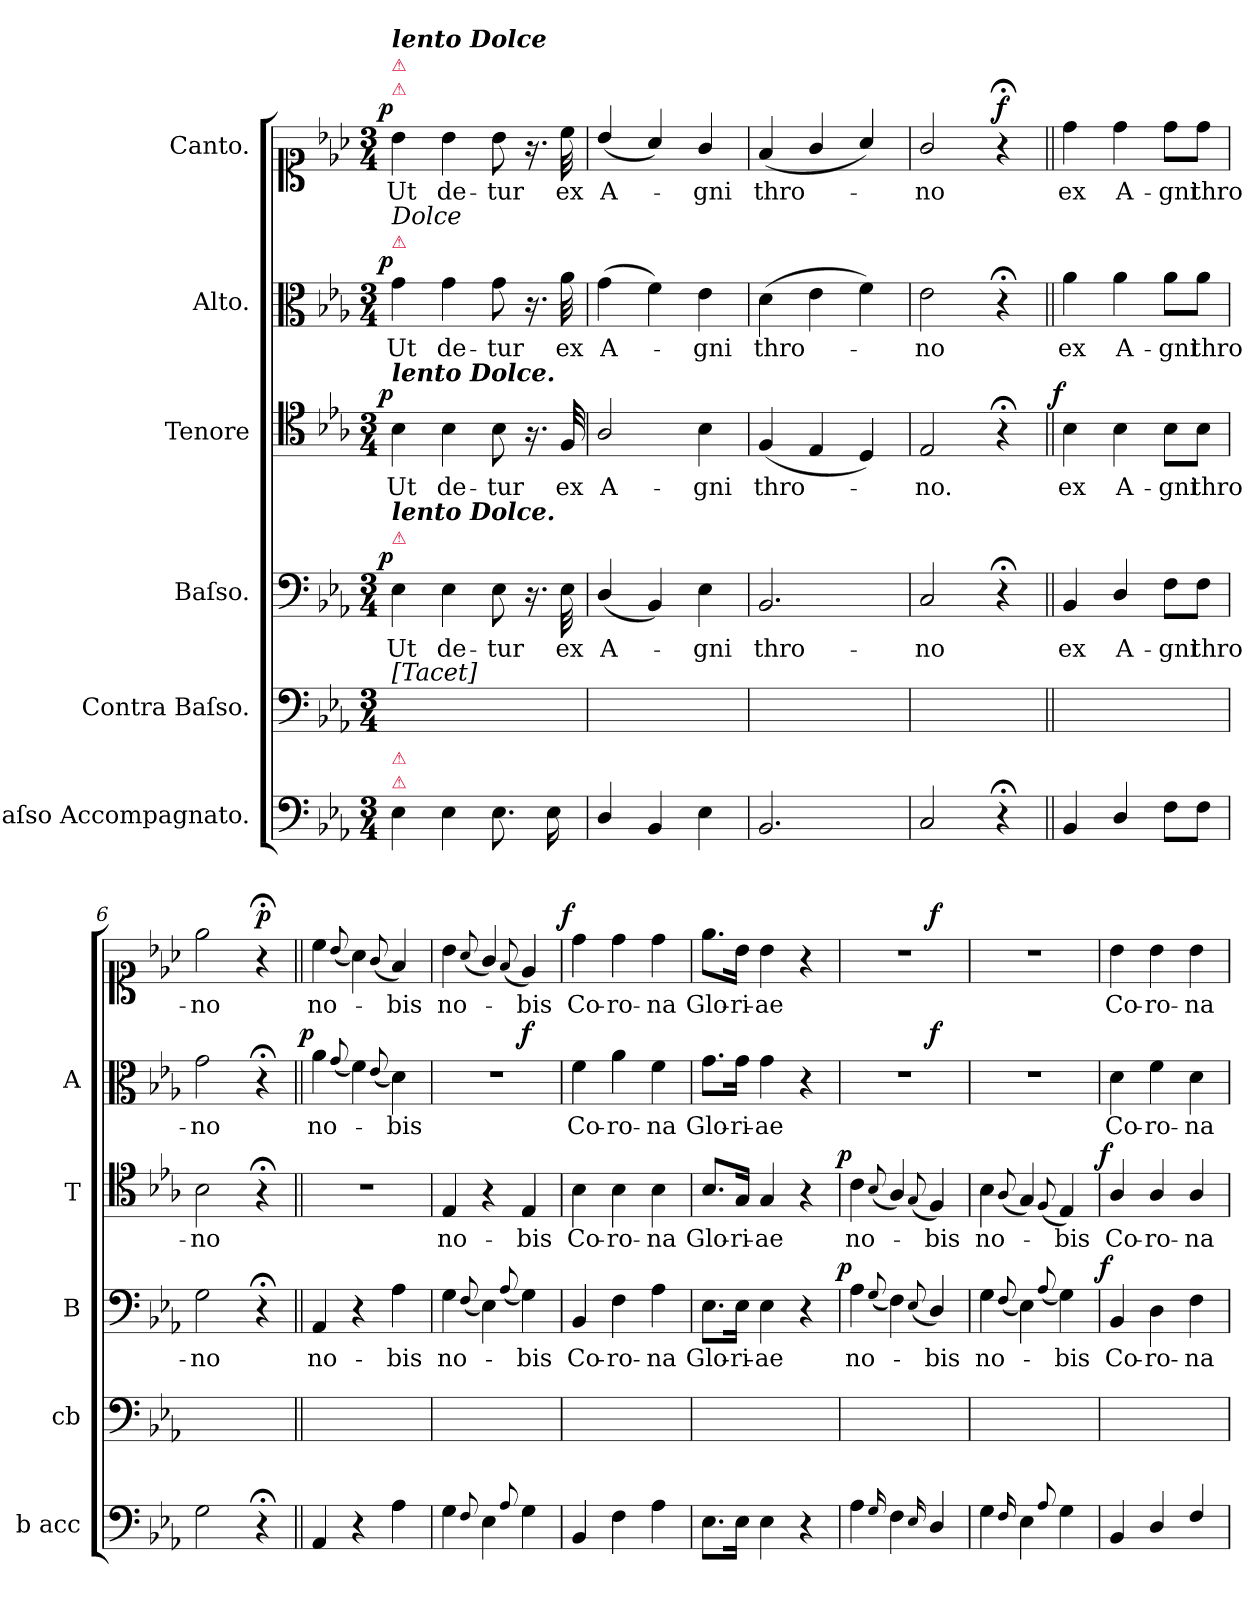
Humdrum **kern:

**kern	**kern	**kern	**text	**dynam	**kern	**text	**dynam	**kern	**text	**dynam	**kern	**text	**dynam
*part6	*part5	*part4	*part4	*part4	*part3	*part3	*part3	*part2	*part2	*part2	*part1	*part1	*part1
*staff6	*staff5	*staff4	*staff4	*staff4	*staff3	*staff3	*staff3	*staff2	*staff2	*staff2	*staff1	*staff1	*staff1
*I"Baſso Accompagnato.	*I"Contra Baſso.	*I"Baſso.	*	*	*I"Tenore	*	*	*I"Alto.	*	*	*I"Canto.	*	*
*I'b acc	*I'cb	*I'B	*	*	*I'T	*	*	*I'A	*	*	*	*	*
*clefF4	*clefF4	*clefF4	*	*	*clefC4	*	*	*clefC3	*	*	*clefC1	*	*
*k[b-e-a-]	*k[b-e-a-]	*k[b-e-a-]	*	*	*k[b-e-a-]	*	*	*k[b-e-a-]	*	*	*k[b-e-a-]	*	*
*M3/4	*M3/4	*M3/4	*	*	*M3/4	*	*	*M3/4	*	*	*M3/4	*	*
=1	=1	=1	=1	=1	=1	=1	=1	=1	=1	=1	=1	=1	=1
!	!	!	!	!	!	!	!	!	!	!	!LO:TX:a:color=crimson:t=⚠	!	!
!	!	!	!	!	!	!	!	!	!	!	!LO:TX:a:color=crimson:t=⚠	!	!
!	!	!	!	!	!	!	!	!	!	!	!LO:TX:a:Bi:t=lento Dolce	!	!
!	!	!	!	!	!	!	!	!LO:TX:a:color=crimson:t=⚠	!	!	!	!	!
!	!	!	!	!	!	!	!	!LO:TX:a:i:t=Dolce	!	!	!	!	!
!	!	!	!	!	!LO:TX:a:Bi:t=lento Dolce.	!	!	!	!	!	!	!	!
!	!	!LO:TX:a:color=crimson:t=⚠	!	!	!	!	!	!	!	!	!	!	!
!	!	!LO:TX:a:Bi:t=lento Dolce.	!	!	!	!	!	!	!	!	!	!	!
!	!LO:TX:a:t=[Tacet]	!	!	!	!	!	!	!	!	!	!	!	!
!LO:TX:a:color=crimson:t=⚠	!	!	!	!	!	!	!	!	!	!	!	!	!
!LO:TX:a:color=crimson:t=⚠	!	!	!	!	!	!	!	!	!	!	!	!	!
!	!	!	!	!LO:DY:b:rj	!	!	!LO:DY:b:rj	!	!	!LO:DY:b:rj	!	!	!LO:DY:b:rj
4E-\	2.ryy	4E-\	Ut	p	4B-\	Ut	p	4g\	Ut	p	4b-\	Ut	p
4E-\	.	4E-\	de-	.	4B-\	de-	.	4g\	de-	.	4b-\	de-	.
8.E-\	.	8E-\	-tur	.	8B-\	-tur	.	8g\	-tur	.	8b-\	-tur	.
!	!	!	!	!	!	!	!	!	!	!	!	!	!LO:DY:b:rj
.	.	16.r	.	.	16.r	.	.	16.r	.	.	16.r	.	fo.
16E-\	.	.	.	.	.	.	.	.	.	.	.	.	.
.	.	32E-\	ex	.	32F/	ex	.	32a-\	ex	.	32cc\	ex	.
=2	=2	=2	=2	=2	=2	=2	=2	=2	=2	=2	=2	=2	=2
4D/	2.ryy	(4D/	A-	.	2A-/	A-	.	(4g\	A-	.	(4b-/	A-	.
4BB-/	.	4BB-/)	.	.	.	.	.	4f\)	.	.	4a-/)	.	.
4E-\	.	4E-\	-gni	.	4B-\	-gni	.	4e-\	-gni	.	4g/	-gni	.
=3	=3	=3	=3	=3	=3	=3	=3	=3	=3	=3	=3	=3	=3
2.BB-/	2.ryy	2.BB-/	thro-	.	(4F/	thro-	.	(4d\	thro-	.	(4f/	thro-	.
.	.	.	.	.	4E-/	.	.	4e-\	.	.	4g/	.	.
.	.	.	.	.	4D/)	.	.	4f\)	.	.	4a-/)	.	.
=4	=4	=4	=4	=4	=4	=4	=4	=4	=4	=4	=4	=4	=4
2C/	2.ryy	2C/	-no	.	2E-/	-no.	.	2e-\	-no	.	2g/	-no	.
!	!	!	!	!	!	!	!	!	!	!	!	!	!LO:DY:b
4r;<	.	4r;<	.	.	4r;<	.	.	4r;<	.	.	4r;<	.	f
=5||	=5||	=5||	=5||	=5||	=5||	=5||	=5||	=5||	=5||	=5||	=5||	=5||	=5||
!	!	!	!	!	!	!	!LO:DY:b:rj	!	!	!	!	!	!
4BB-/	2.ryy	4BB-/	ex	.	4B-\	ex	f	4a-\	ex	.	4dd\	ex	.
4D/	.	4D/	A-	.	4B-\	A-	.	4a-\	A-	.	4dd\	A-	.
8F\L	.	8F\L	-gni	.	8B-\L	-gni	.	8a-\L	-gni	.	8dd\L	-gni	.
8F\J	.	8F\J	thro-	.	8B-\J	thro-	.	8a-\J	thro-	.	8dd\J	thro-	.
=6	=6	=6	=6	=6	=6	=6	=6	=6	=6	=6	=6	=6	=6
2G\	2.ryy	2G\	-no	.	2B-\	-no	.	2g\	-no	.	2ee-\	-no	.
!	!	!	!	!	!	!	!	!	!	!	!	!	!LO:DY:b
4r;<	.	4r;<	.	.	4r;<	.	.	4r;<	.	.	4r;<	.	p
=7||	=7||	=7||	=7||	=7||	=7||	=7||	=7||	=7||	=7||	=7||	=7||	=7||	=7||
!	!	!	!	!	!	!	!	!	!	!LO:DY:b:rj	!	!	!
4AA-/	2.ryy	4AA-/	no-	.	2.r	.	.	4a-\	no-	p	4cc\	no-	.
.	.	.	.	.	.	.	.	(8qqg/	.	.	(8qqb-/	.	.
4r	.	4r	.	.	.	.	.	4f\)	.	.	4a-\)	.	.
.	.	.	.	.	.	.	.	(8qqe-/	.	.	(8qqg/	.	.
4A-\	.	4A-\	-bis	.	.	.	.	4d\)	bis	.	4f/)	bis	.
=8	=8	=8	=8	=8	=8	=8	=8	=8	=8	=8	=8	=8	=8
*	*	*	*	*	*	*	*	*^	*	*	*	*	*
4G\	2.ryy	4G\	no-	.	4E-/	no-	.	2.r	2ryy	.	.	4b-\	no-	.
8qqF/	.	(8qqF/	.	.	.	.	.	.	.	.	.	(8qqa-/	.	.
4E-\	.	4E-\)	.	.	4r	.	.	.	.	.	.	4g/)	.	.
8qqA-/	.	(8qqA-/	.	.	.	.	.	.	.	.	.	(8qqf/	.	.
!	!	!	!	!	!	!	!	!	!	!	!LO:DY:b	!	!	!
4G\	.	4G\)	-bis	.	4E-/	-bis	.	.	4ryy	.	f	4e-/)	bis	.
=9	=9	=9	=9	=9	=9	=9	=9	=9	=9	=9	=9	=9	=9	=9
!	!	!	!	!	!	!	!	!	!	!	!	!	!	!LO:DY:b:rj
*	*	*	*	*	*	*	*	*v	*v	*	*	*	*	*
4BB-/	2.ryy	4BB-/	Co-	.	4B-\	Co-	.	4f\	Co-	.	4dd\	Co-	f
4F\	.	4F\	-ro-	.	4B-\	-ro-	.	4a-\	-ro-	.	4dd\	-ro-	.
4A-\	.	4A-\	-na	.	4B-\	-na	.	4f\	-na	.	4dd\	-na	.
=10	=10	=10	=10	=10	=10	=10	=10	=10	=10	=10	=10	=10	=10
8.E-\L	2.ryy	8.E-\L	Glo-	.	8.B-/L	Glo-	.	8.g\L	Glo-	.	8.ee-\L	Glo-	.
16E-\Jk	.	16E-\Jk	-ri-	.	16G/Jk	-ri-	.	16g\Jk	-ri-	.	16b-\Jk	-ri-	.
4E-\	.	4E-\	-ae	.	4G/	-ae	.	4g\	-ae	.	4b-\	-ae	.
4r	.	4r	.	.	4r	.	.	4r	.	.	4r	.	.
=11	=11	=11	=11	=11	=11	=11	=11	=11	=11	=11	=11	=11	=11
!	!	!	!	!LO:DY:b:rj	!	!	!LO:DY:b:rj	!	!	!	!	!	!
*	*	*	*	*	*	*	*	*^	*	*	*^	*	*
4A-\	2.ryy	4A-\	no-	p	4c\	no-	p	2.r	2ryy	.	.	2.r	2ryy	.	.
16qqG/	.	(8qqG/	.	.	(8qqB-/	.	.	.	.	.	.	.	.	.	.
4F\	.	4F\)	.	.	4A-/)	.	.	.	.	.	.	.	.	.	.
16qqE-/	.	(8qqE-/	.	.	(8qqG/	.	.	.	.	.	.	.	.	.	.
!	!	!	!	!	!	!	!	!	!	!	!LO:DY:b	!	!	!	!LO:DY:b
4D/	.	4D/)	bis	.	4F/)	bis	.	.	4ryy	.	f	.	4ryy	.	f
=12	=12	=12	=12	=12	=12	=12	=12	=12	=12	=12	=12	=12	=12	=12	=12
!	!	!	!LO:LY:i	!	!	!	!	!	!	!	!	!	!	!	!
*	*	*	*	*	*	*	*	*v	*v	*	*	*	*	*	*
*	*	*	*	*	*	*	*	*	*	*	*v	*v	*	*
4G\	2.ryy	4G\	no-	.	4B-\	no-	.	2.r	.	.	2.r	.	.
16qqF/	.	(8qqF/	.	.	(8qqA-/	.	.	.	.	.	.	.	.
4E-\	.	4E-\)	.	.	4G/)	.	.	.	.	.	.	.	.
8qqA-/	.	(8qqA-/	.	.	(8qqF/	.	.	.	.	.	.	.	.
!	!	!	!LO:LY:i	!	!	!	!	!	!	!	!	!	!
4G\	.	4G\)	bis	.	4E-/)	bis	.	.	.	.	.	.	.
=13	=13	=13	=13	=13	=13	=13	=13	=13	=13	=13	=13	=13	=13
!	!	!	!	!LO:DY:b:rj	!	!	!LO:DY:b:rj	!	!	!	!	!	!
4BB-/	2.ryy	4BB-/	Co-	f	4A-/	Co-	f	4d\	Co-	.	4b-\	Co-	.
4D/	.	4D\	-ro-	.	4A-/	-ro-	.	4f\	-ro-	.	4b-\	-ro-	.
4F/	.	4F\	-na	.	4A-/	-na	.	4d\	-na	.	4b-\	-na	.
=	=	=	=	=	=	=	=	=	=	=	=	=	=
*-	*-	*-	*-	*-	*-	*-	*-	*-	*-	*-	*-	*-	*-
